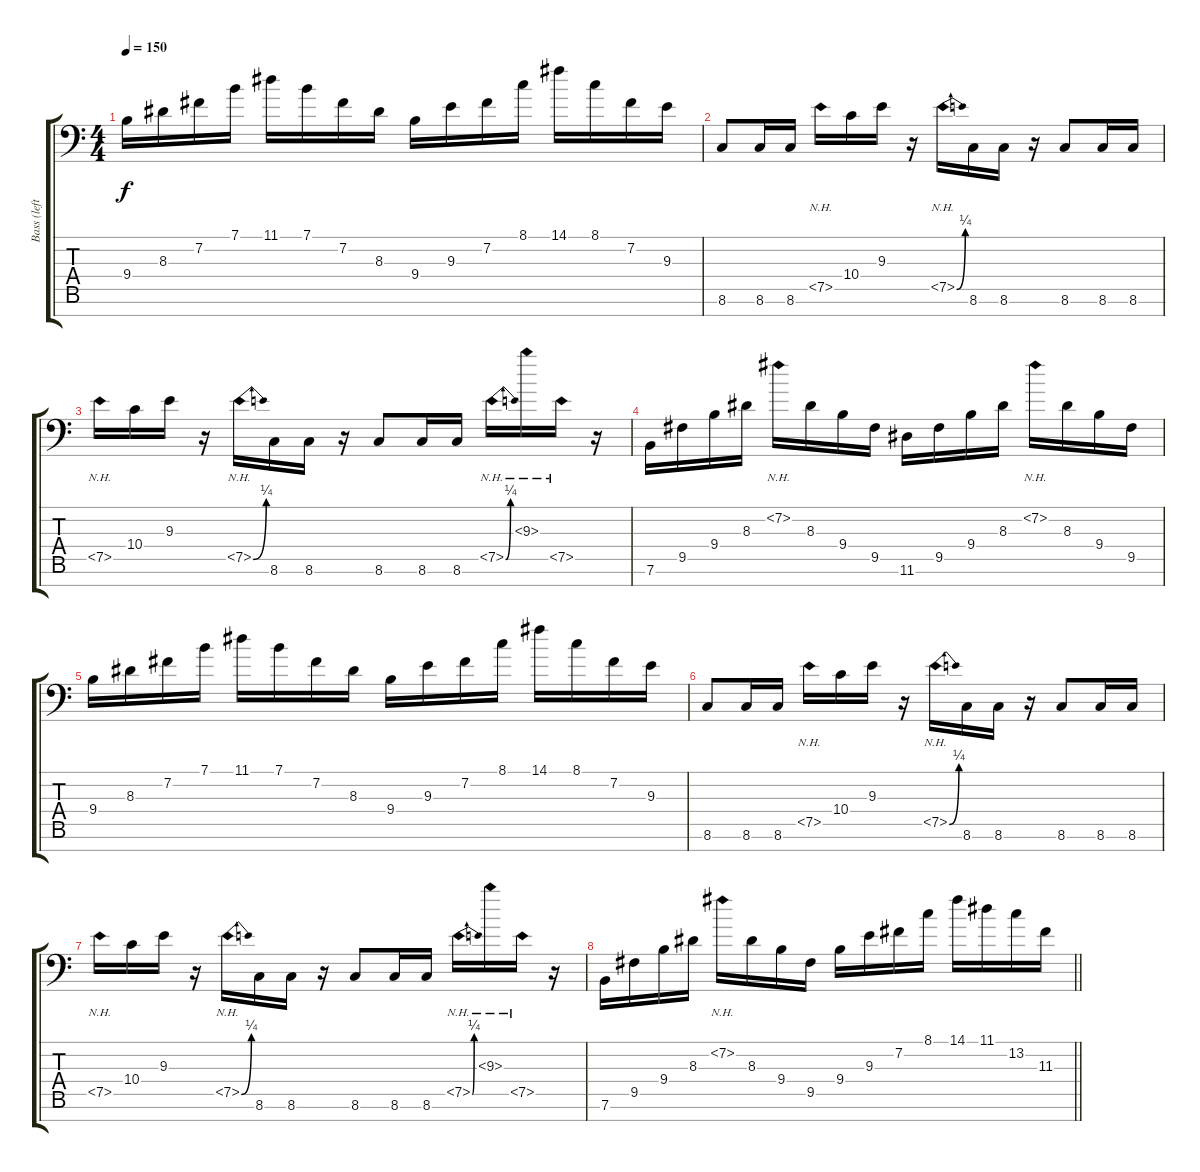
\track ("Bass (left)" "Bass (left") {instrument electricbasspick}
\staff {score tabs}
\tuning (E3 B2 G2 D2 A1 E1 B0) {hide}
\ts (4 4)
\tempo 150
\clef f4
\ks c
9.4.16{dy f} 8.3.16 7.2.16 7.1.16 11.1.16 7.1.16 7.2.16 8.3.16 9.4.16 9.3.16 7.2.16 8.1.16 14.1.16 8.1.16 7.2.16 9.3.16 |
8.6.8 8.6.16 8.6.16 7.5{nh}.16 10.4.16 9.3.16 r.16 7.5{be (bend 0 0 60 1) nh}.16 8.6.16 8.6.16 r.16 8.6.8 8.6.16 8.6.16 |
7.5{nh}.16 10.4.16 9.3.16 r.16 7.5{be (bend 0 0 60 1) nh}.16 8.6.16 8.6.16 r.16 8.6.8 8.6.16 8.6.16 7.5{be (bend 0 0 60 1) nh}.16 9.3{nh}.16 7.5{nh}.16 r.16 |
7.6.16 9.5.16 9.4.16 8.3.16 7.2{nh}.16 8.3.16 9.4.16 9.5.16 11.6.16 9.5.16 9.4.16 8.3.16 7.2{nh}.16 8.3.16 9.4.16 9.5.16 |
9.4.16 8.3.16 7.2.16 7.1.16 11.1.16 7.1.16 7.2.16 8.3.16 9.4.16 9.3.16 7.2.16 8.1.16 14.1.16 8.1.16 7.2.16 9.3.16 |
8.6.8 8.6.16 8.6.16 7.5{nh}.16 10.4.16 9.3.16 r.16 7.5{be (bend 0 0 60 1) nh}.16 8.6.16 8.6.16 r.16 8.6.8 8.6.16 8.6.16 |
7.5{nh}.16 10.4.16 9.3.16 r.16 7.5{be (bend 0 0 60 1) nh}.16 8.6.16 8.6.16 r.16 8.6.8 8.6.16 8.6.16 7.5{be (bend 0 0 60 1) nh}.16 9.3{nh}.16 7.5{nh}.16 r.16 |
\barLineRight lightlight
7.6.16 9.5.16 9.4.16 8.3.16 7.2{nh}.16 8.3.16 9.4.16 9.5.16 9.4.16 9.3.16 7.2.16 8.1.16 14.1.16 11.1.16 13.2.16 11.3.16
